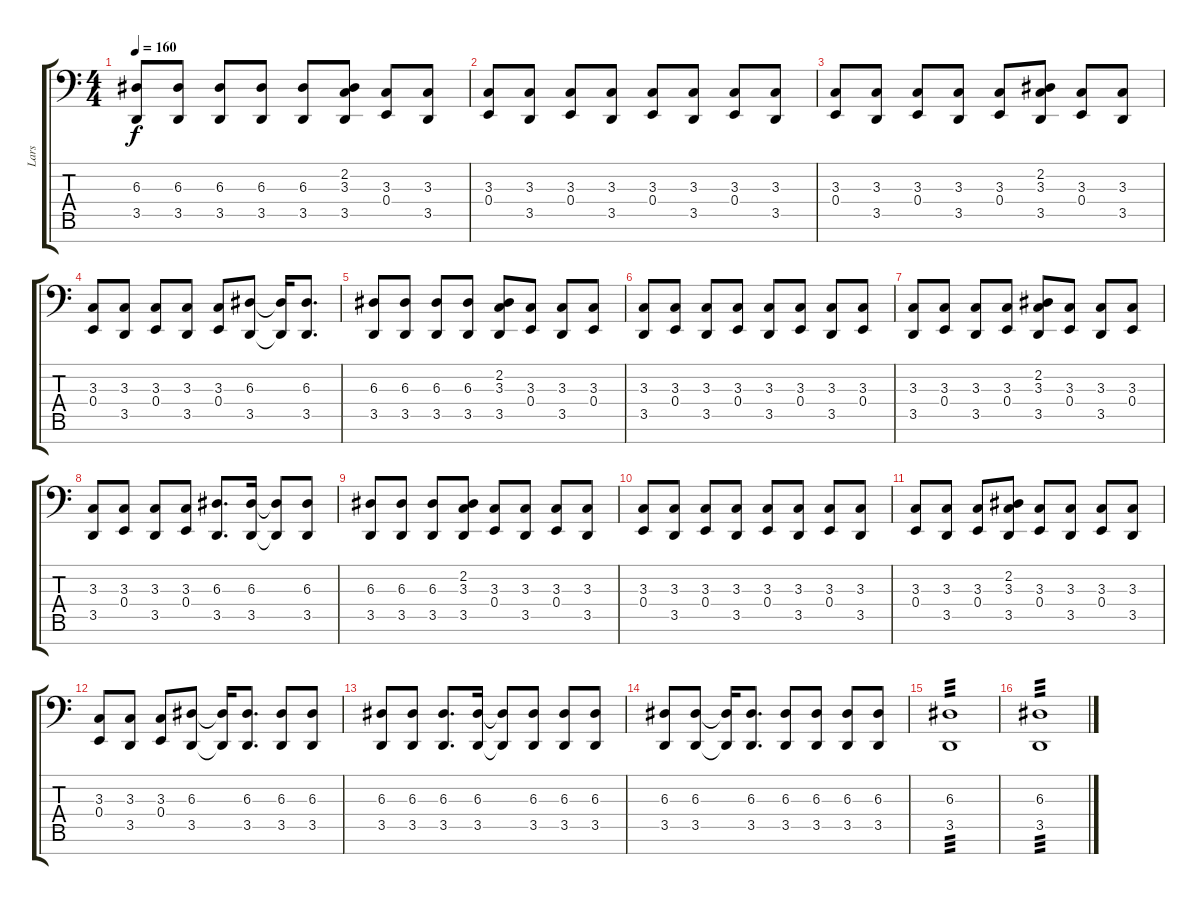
\track ("Lars" "Lars") {instrument synthdrum}
\staff {score tabs}
\tuning (Gb3 Db3 A2 E2 B1 Gb1 Db1) {hide}
\ts (4 4)
\tempo 160
\clef f4
\ks c
(6.3{t} 3.5{t}).8{dy f} (6.3 3.5).8 (6.3 3.5).8 (6.3 3.5).8 (6.3 3.5).8 (2.2 3.3 3.5).8 (3.3 0.4).8 (3.3 3.5).8 |
(3.3 0.4).8 (3.3 3.5).8 (3.3 0.4).8 (3.3 3.5).8 (3.3 0.4).8 (3.3 3.5).8 (3.3 0.4).8 (3.3 3.5).8 |
(3.3 0.4).8 (3.3 3.5).8 (3.3 0.4).8 (3.3 3.5).8 (3.3 0.4).8 (2.2 3.3 3.5).8 (3.3 0.4).8 (3.3 3.5).8 |
(3.3 0.4).8 (3.3 3.5).8 (3.3 0.4).8 (3.3 3.5).8 (3.3 0.4).8 (6.3 3.5).8 (6.3{t} 3.5{t}).16 (6.3 3.5).8{d} |
(6.3 3.5).8 (6.3 3.5).8 (6.3 3.5).8 (6.3 3.5).8 (2.2 3.3 3.5).8 (3.3 0.4).8 (3.3 3.5).8 (3.3 0.4).8 |
(3.3 3.5).8 (3.3 0.4).8 (3.3 3.5).8 (3.3 0.4).8 (3.3 3.5).8 (3.3 0.4).8 (3.3 3.5).8 (3.3 0.4).8 |
(3.3 3.5).8 (3.3 0.4).8 (3.3 3.5).8 (3.3 0.4).8 (2.2 3.3 3.5).8 (3.3 0.4).8 (3.3 3.5).8 (3.3 0.4).8 |
(3.3 3.5).8 (3.3 0.4).8 (3.3 3.5).8 (3.3 0.4).8 (6.3 3.5).8{d} (6.3 3.5).16 (6.3{t} 3.5{t}).8 (6.3 3.5).8 |
(6.3 3.5).8 (6.3 3.5).8 (6.3 3.5).8 (2.2 3.3 3.5).8 (3.3 0.4).8 (3.3 3.5).8 (3.3 0.4).8 (3.3 3.5).8 |
(3.3 0.4).8 (3.3 3.5).8 (3.3 0.4).8 (3.3 3.5).8 (3.3 0.4).8 (3.3 3.5).8 (3.3 0.4).8 (3.3 3.5).8 |
(3.3 0.4).8 (3.3 3.5).8 (3.3 0.4).8 (2.2 3.3 3.5).8 (3.3 0.4).8 (3.3 3.5).8 (3.3 0.4).8 (3.3 3.5).8 |
(3.3 0.4).8 (3.3 3.5).8 (3.3 0.4).8 (6.3 3.5).8 (6.3{t} 3.5{t}).16 (6.3 3.5).8{d} (6.3 3.5).8 (6.3 3.5).8 |
(6.3 3.5).8 (6.3 3.5).8 (6.3 3.5).8{d} (6.3 3.5).16 (6.3{t} 3.5{t}).8 (6.3 3.5).8 (6.3 3.5).8 (6.3 3.5).8 |
(6.3 3.5).8 (6.3 3.5).8 (6.3{t} 3.5{t}).16 (6.3 3.5).8{d} (6.3 3.5).8 (6.3 3.5).8 (6.3 3.5).8 (6.3 3.5).8 |
(6.3 3.5).1{tp 3} |
(6.3 3.5).1{tp 3}
